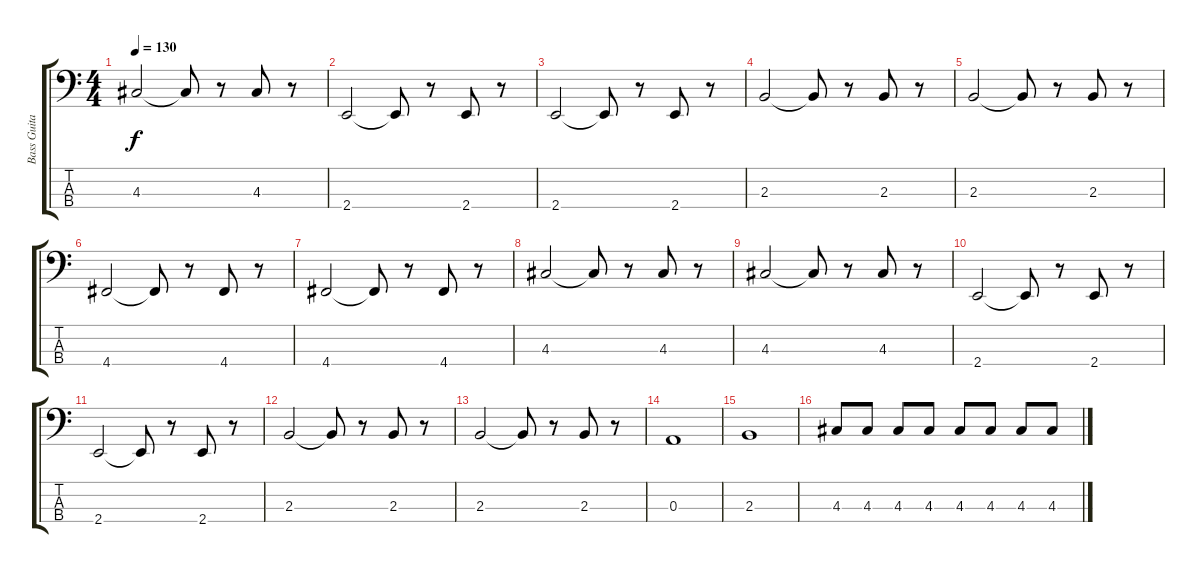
\track ("Bass Guitar" "Bass Guita") {instrument electricbassfinger}
\staff {score tabs}
\tuning (G2 D2 A1 D1) {hide}
\ts (4 4)
\tempo 130
\clef f4
\ks c
4.3.2{dy f} 4.3{t}.8 r.8 4.3.8 r.8 |
2.4.2 2.4{t}.8 r.8 2.4.8 r.8 |
2.4.2 2.4{t}.8 r.8 2.4.8 r.8 |
2.3.2 2.3{t}.8 r.8 2.3.8 r.8 |
2.3.2 2.3{t}.8 r.8 2.3.8 r.8 |
4.4.2 4.4{t}.8 r.8 4.4.8 r.8 |
4.4.2 4.4{t}.8 r.8 4.4.8 r.8 |
4.3.2 4.3{t}.8 r.8 4.3.8 r.8 |
4.3.2 4.3{t}.8 r.8 4.3.8 r.8 |
2.4.2 2.4{t}.8 r.8 2.4.8 r.8 |
2.4.2 2.4{t}.8 r.8 2.4.8 r.8 |
2.3.2 2.3{t}.8 r.8 2.3.8 r.8 |
2.3.2 2.3{t}.8 r.8 2.3.8 r.8 |
0.3.1 |
2.3.1 |
4.3.8 4.3.8 4.3.8 4.3.8 4.3.8 4.3.8 4.3.8 4.3.8
